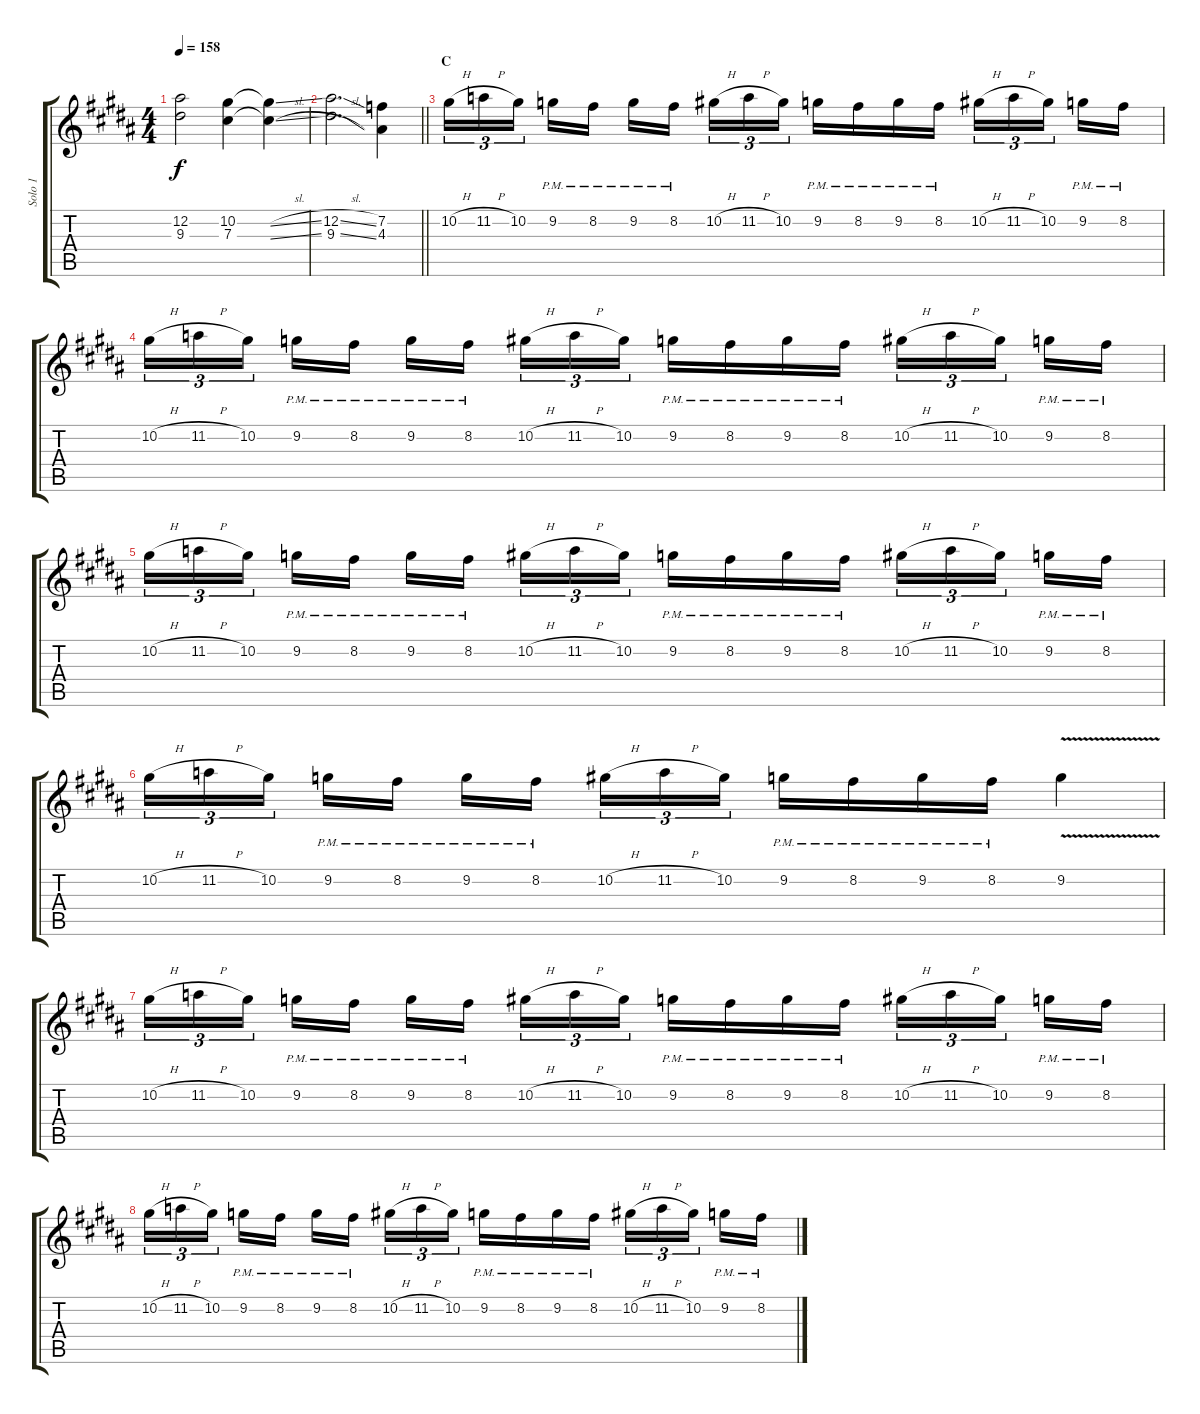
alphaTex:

\track ("Solo 1" "Solo 1") {instrument distortionguitar}
\staff {score tabs}
\tuning (Eb4 Bb3 Gb3 Db3 Ab2 Db2) {hide}
\ts (4 4)
\tempo 158
\clef g2
\ks g#minor
(12.2 9.3).2{dy f} (10.2 7.3).4 (10.2{sl t} 7.3{sl t}).4 |
\barLineRight lightlight
(12.2{sl} 9.3{sl}).2{d} (7.2 4.3).4 |
\section ("" "C")
\ks b
10.2{h}.16{tu (3 2)} 11.2{h}.16{tu (3 2)} 10.2.16{tu (3 2) beam splitsecondary} 9.2{pm}.16 8.2{pm}.16 9.2{pm}.16 8.2{pm}.16{beam splitsecondary} 10.2{h}.16{tu (3 2)} 11.2{h}.16{tu (3 2)} 10.2.16{tu (3 2)} 9.2{pm}.16 8.2{pm}.16 9.2{pm}.16 8.2{pm}.16 10.2{h}.16{tu (3 2)} 11.2{h}.16{tu (3 2)} 10.2.16{tu (3 2) beam splitsecondary} 9.2{pm}.16 8.2{pm}.16 |
\ks g#minor
10.2{h}.16{tu (3 2)} 11.2{h}.16{tu (3 2)} 10.2.16{tu (3 2) beam splitsecondary} 9.2{pm}.16 8.2{pm}.16 9.2{pm}.16 8.2{pm}.16{beam splitsecondary} 10.2{h}.16{tu (3 2)} 11.2{h}.16{tu (3 2)} 10.2.16{tu (3 2)} 9.2{pm}.16 8.2{pm}.16 9.2{pm}.16 8.2{pm}.16 10.2{h}.16{tu (3 2)} 11.2{h}.16{tu (3 2)} 10.2.16{tu (3 2) beam splitsecondary} 9.2{pm}.16 8.2{pm}.16 |
\ks b
10.2{h}.16{tu (3 2)} 11.2{h}.16{tu (3 2)} 10.2.16{tu (3 2) beam splitsecondary} 9.2{pm}.16 8.2{pm}.16 9.2{pm}.16 8.2{pm}.16{beam splitsecondary} 10.2{h}.16{tu (3 2)} 11.2{h}.16{tu (3 2)} 10.2.16{tu (3 2)} 9.2{pm}.16 8.2{pm}.16 9.2{pm}.16 8.2{pm}.16 10.2{h}.16{tu (3 2)} 11.2{h}.16{tu (3 2)} 10.2.16{tu (3 2) beam splitsecondary} 9.2{pm}.16 8.2{pm}.16 |
\ks g#minor
10.2{h}.16{tu (3 2)} 11.2{h}.16{tu (3 2)} 10.2.16{tu (3 2) beam splitsecondary} 9.2{pm}.16 8.2{pm}.16 9.2{pm}.16 8.2{pm}.16{beam splitsecondary} 10.2{h}.16{tu (3 2)} 11.2{h}.16{tu (3 2)} 10.2.16{tu (3 2)} 9.2{pm}.16 8.2{pm}.16 9.2{pm}.16 8.2{pm}.16 9.2{v}.4 |
\ks b
10.2{h}.16{tu (3 2)} 11.2{h}.16{tu (3 2)} 10.2.16{tu (3 2) beam splitsecondary} 9.2{pm}.16 8.2{pm}.16 9.2{pm}.16 8.2{pm}.16{beam splitsecondary} 10.2{h}.16{tu (3 2)} 11.2{h}.16{tu (3 2)} 10.2.16{tu (3 2)} 9.2{pm}.16 8.2{pm}.16 9.2{pm}.16 8.2{pm}.16 10.2{h}.16{tu (3 2)} 11.2{h}.16{tu (3 2)} 10.2.16{tu (3 2) beam splitsecondary} 9.2{pm}.16 8.2{pm}.16 |
\ks g#minor
10.2{h}.16{tu (3 2)} 11.2{h}.16{tu (3 2)} 10.2.16{tu (3 2) beam splitsecondary} 9.2{pm}.16 8.2{pm}.16 9.2{pm}.16 8.2{pm}.16{beam splitsecondary} 10.2{h}.16{tu (3 2)} 11.2{h}.16{tu (3 2)} 10.2.16{tu (3 2)} 9.2{pm}.16 8.2{pm}.16 9.2{pm}.16 8.2{pm}.16 10.2{h}.16{tu (3 2)} 11.2{h}.16{tu (3 2)} 10.2.16{tu (3 2) beam splitsecondary} 9.2{pm}.16 8.2{pm}.16
